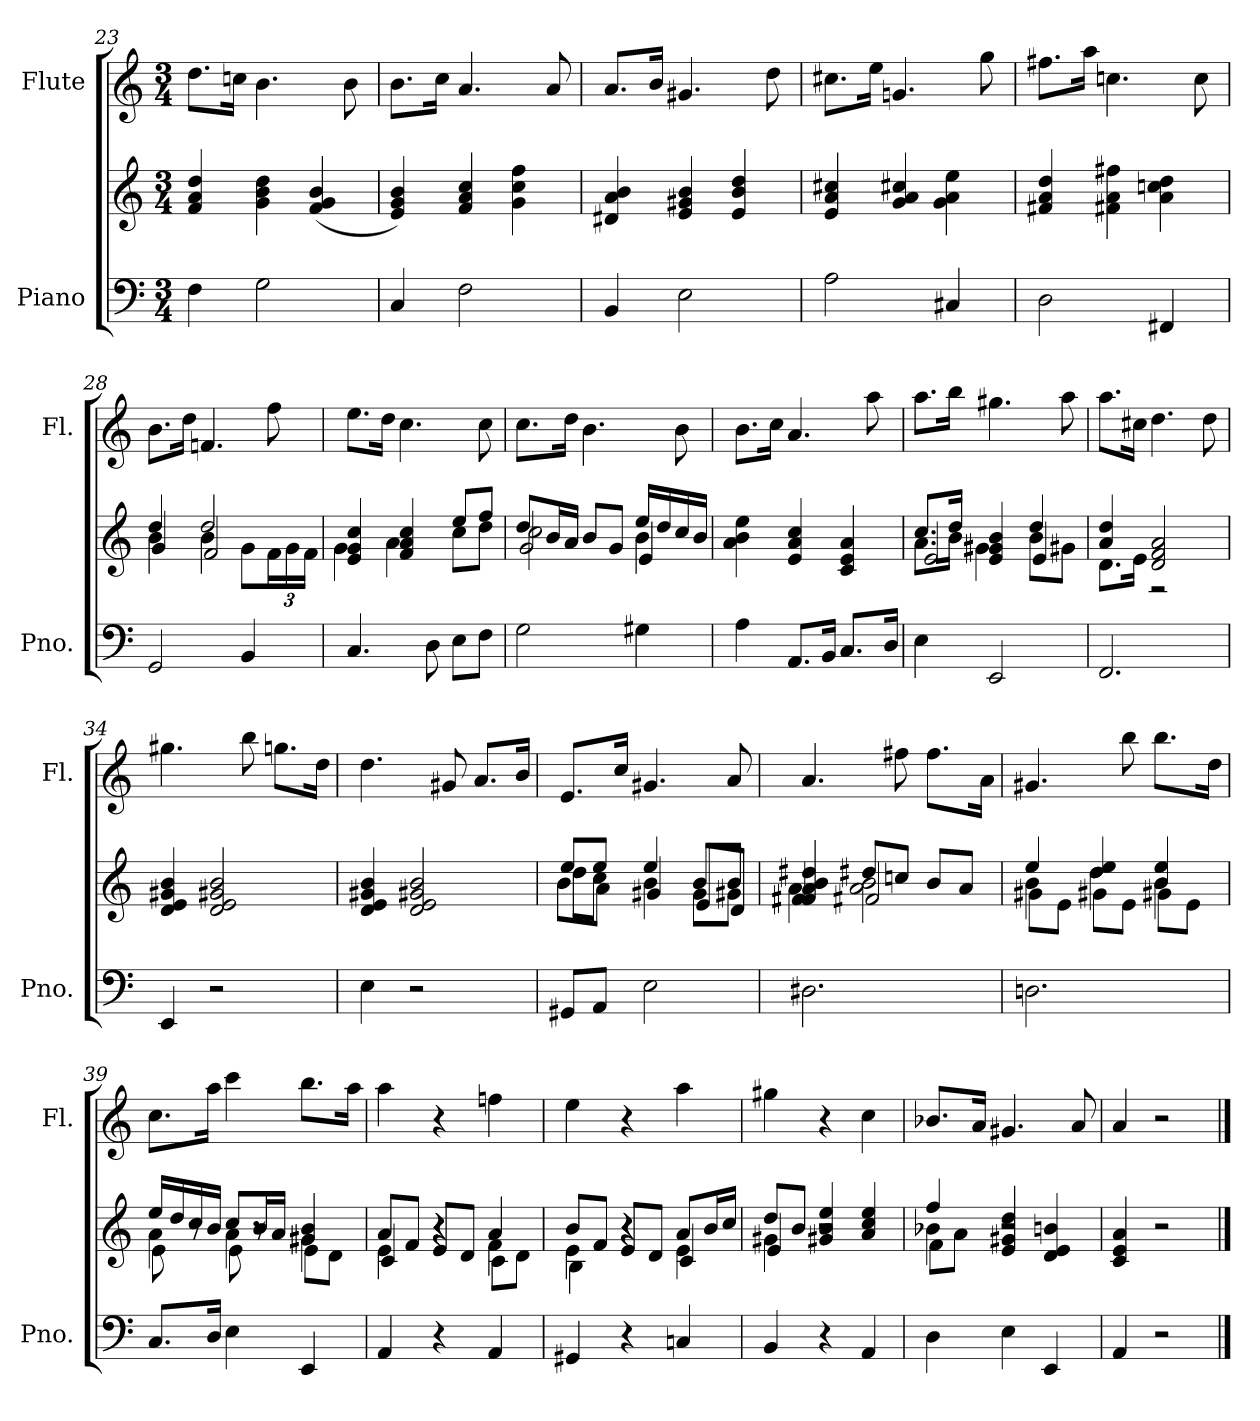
**kern	**kern	**kern
*part2	*part2	*part1
*staff3	*staff2	*staff1
*I"Piano	*	*I"Flute
*I'Pno.	*	*I'Fl.
*clefF4	*clefG2	*clefG2
*k[]	*k[]	*k[]
*M3/4	*M3/4	*M3/4
=23	=23	=23
4F\	4f/ 4a/ 4dd/	8.dd\L
.	.	16ccn\Jk
2G\	4g\ 4b\ 4dd\	4.b\
.	(<4f/ 4g/ 4b/	.
.	.	8b\
=24	=24	=24
4C/	4e/ 4g/ 4b/)	8.b\L
.	.	16cc\Jk
2F\	4f/ 4a/ 4cc/	4.a/
.	4g\ 4cc\ 4ff\	.
.	.	8a/
=25	=25	=25
4BB/	4d#X/ 4a/ 4b/	8.a/L
.	.	16b/Jk
2E\	4e/ 4g#X/ 4b/	4.g#X/
.	4e/ 4b/ 4dd/	.
.	.	8dd\
=26	=26	=26
2A\	4e/ 4a/ 4cc#X/	8.cc#X\L
.	.	16ee\Jk
.	4g/ 4a/ 4cc#X/	4.gn/
4C#X/	4g\ 4a\ 4ee\	.
.	.	8gg\
!!LO:LB:g=z
=27	=27	=27
2D\	4f#X/ 4a/ 4dd/	8.ff#X\L
.	.	16aa\Jk
.	4f#X\ 4a\ 4ff#X\	4.ccn\
4FF#X/	4a\ 4ccn\ 4dd\	.
.	.	8cc\
=28	=28	=28
*	*^	*
*	*	*^	*
2GG/	4dd/	4b\	4g/	8.b\L
.	.	.	.	16dd\Jk
.	2dd/	4b\	2f/	4.fn/
4BB/	.	8g\L	.	.
*	*	*Xbrackettup	*	*
.	.	24f\L	.	8ff\
.	.	24g\	.	.
.	.	24f\JJ	.	.
*	*	*v	*v	*
=29	=29	=29	=29
4.C/	4e/ 4g/ 4cc/	4g\	8.ee\L
.	.	.	16dd\Jk
.	4f/ 4a/ 4cc/	4a\	4.cc\
8D\	.	.	.
8E\L	8ee/L	8cc\L	.
8F\J	8ff/J	8dd\J	8cc\
=30	=30	=30	=30
*	*	*^	*
2G\	8dd/L	2cc\	2g/	8.cc\L
.	16b/L	.	.	.
.	16a/JJ	.	.	16dd\Jk
.	8b/L	.	.	4.b\
.	8g/J	.	.	.
4G#X\	16ee/LL	4b\	4e/	.
.	16dd/	.	.	.
.	16cc/	.	.	8b\
.	16b/JJ	.	.	.
*	*v	*v	*v	*
=31	=31	=31
4A\	4a\ 4b\ 4ee\	8.b\L
.	.	16cc\Jk
8.AA/L	4e/ 4a/ 4cc/	4.a/
16BB/Jk	.	.
8.C/L	4c/ 4e/ 4a/	.
.	.	8aa\
16D/Jk	.	.
!!LO:LB:g=z
=32	=32	=32
*	*^	*
*	*	*^	*
4E\	8.cc/L	8.a\L	2e/	8.aa\L
.	16dd/Jk	16b\Jk	.	16bb\Jk
2EE/	4e/ 4g#X/ 4b/	4g#\	.	4.gg#X\
.	4dd/	8b\L	4e/	.
.	.	8g#X\J	.	8aa\
*	*	*v	*v	*
=33	=33	=33	=33
2.FF/	4a/ 4dd/	8.d\L	8.aa\L
.	.	16e\Jk	16cc#X\Jk
.	2d/ 2f/ 2a/	2r	4.dd\
.	.	.	8dd\
*	*v	*v	*
=34	=34	=34
4EE/	4d/ 4e/ 4g#X/ 4b/	4.gg#X\
2r	2d/ 2e/ 2g#X/ 2b/	.
.	.	8bb\
.	.	8.ggn\L
.	.	16dd\Jk
=35	=35	=35
4E\	4d/ 4e/ 4g#X/ 4b/	4.dd\
2r	2d/ 2e/ 2g#X/ 2b/	.
.	.	8g#X/
.	.	8.a/L
.	.	16b/Jk
=36	=36	=36
*	*^	*
*	*	*^	*
8GG#X/L	8ee/L	8ddL	8b\L	8.e/L
8AA/J	8ee/J	8ccJ	8a\J	.
.	.	.	.	16cc/Jk
2E\	4ee/	4b\	4g#X/	4.g#X/
.	8b/L	8g#\L	8e/L	.
.	8b/J	8g#XJ	8d/J	8a/
!!LO:PB:g=z
=37	=37	=37	=37	=37
2.D#X\	4f#X/ 4a/ 4b/ 4dd#X/	4a\	4f#/	4.a/
.	8dd#X/L	2a\ 2b\	2f#X/	.
.	8ccn/J	.	.	8ff#X\
.	8b/L	.	.	8.ff#\L
.	8a/J	.	.	.
.	.	.	.	16a\Jk
=38	=38	=38	=38	=38
2.Dn\	4ee/	4b\	8g#X\L	4.g#X/
.	.	.	8e\J	.
.	4dd/ 4ee/	4dd\	8g#X\L	.
.	.	.	8e\J	8bb\
.	4b/ 4ee/	4b\	8g#X\L	8.bb\L
.	.	.	8e\J	.
.	.	.	.	16dd\Jk
=39	=39	=39	=39	=39
8.C/L	16ee/LL	4a\	8e\	8.cc\L
.	16dd/	.	.	.
.	16cc/	.	8r	.
16D/Jk	16b/JJ	.	.	16aa\Jk
4E\	8cc/L	4a\	8e\	4ccc\
.	16b/L	.	8r	.
.	16a/JJ	.	.	.
4EE/	4g#X/ 4b/	4g#\	8e\L	8.bb\L
.	.	.	8d\J	.
.	.	.	.	16aa\Jk
=40	=40	=40	=40	=40
4AA/	8a/L	4e\	4c/	4aa\
.	8f/J	.	.	.
4r	8e/L	4r	4r	4r
.	8d/J	.	.	.
4AA/	4a/	4f\	8c\L	4ffn\
.	.	.	8d\J	.
!!LO:LB:g=z
=41	=41	=41	=41	=41
4GG#X/	8b/L	4e\	4B\	4ee\
.	8f/J	.	.	.
4r	8e/L	4r	4r	4r
.	8d/J	.	.	.
4Cn/	8a/L	4e\	4c/	4aa\
.	16b/L	.	.	.
.	16cc/JJ	.	.	.
=42	=42	=42	=42	=42
4BB/	8dd/L	4g#X\	4e/	4gg#X\
.	8b/J	.	.	.
4r	4g#X/ 4b/ 4ee/	2r	2r	4r
4AA/	4a/ 4cc/ 4ee/	.	.	4cc\
=43	=43	=43	=43	=43
4D\	4ff/	4b-X\	8f\L	8.b-X/L
.	.	.	8a\J	.
.	.	.	.	16a/Jk
4E\	4e/ 4g#X/ 4dd/	2r	2r	4.g#X/
4EE/	4d/ 4e/ 4bn/	.	.	.
.	.	.	.	8a/
*	*v	*v	*v	*
=44	=44	=44
4AA/	4c/ 4e/ 4a/	4a/
2r	2r	2r
==	==	==
*-	*-	*-
